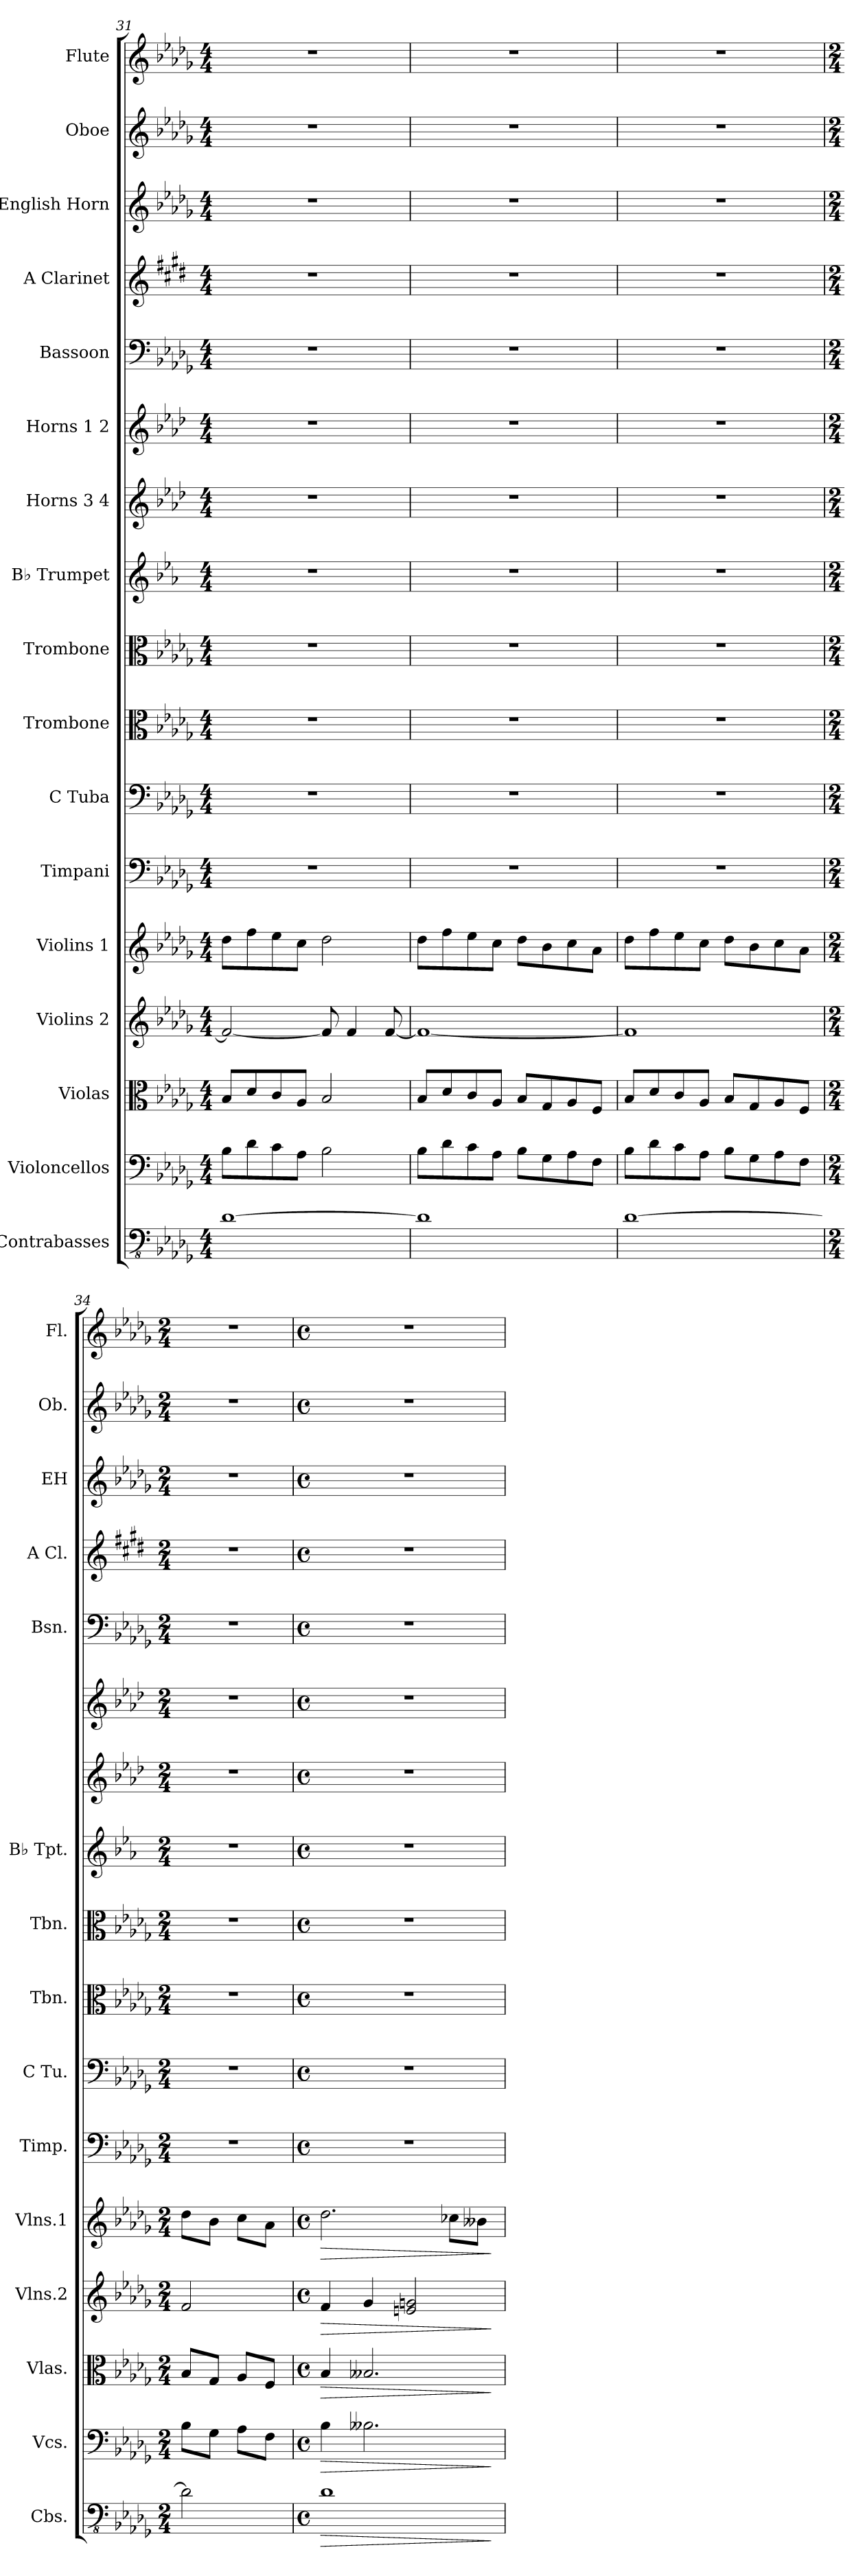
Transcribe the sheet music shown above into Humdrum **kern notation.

**kern	**dynam	**kern	**dynam	**kern	**dynam	**kern	**dynam	**kern	**dynam	**kern	**kern	**kern	**kern	**kern	**kern	**kern	**kern	**kern	**kern	**kern	**kern
*part17	*part17	*part16	*part16	*part15	*part15	*part14	*part14	*part13	*part13	*part12	*part11	*part10	*part9	*part8	*part7	*part6	*part5	*part4	*part3	*part2	*part1
*staff17	*staff17	*staff16	*staff16	*staff15	*staff15	*staff14	*staff14	*staff13	*staff13	*staff12	*staff11	*staff10	*staff9	*staff8	*staff7	*staff6	*staff5	*staff4	*staff3	*staff2	*staff1
*I"Contrabasses	*	*I"Violoncellos	*	*I"Violas	*	*I"Violins 2	*	*I"Violins 1	*	*I"Timpani	*I"C Tuba	*I"Trombone	*I"Trombone	*I"B♭ Trumpet	*I"Horns 3 4	*I"Horns 1 2	*I"Bassoon	*I"A Clarinet	*I"English Horn	*I"Oboe	*I"Flute
*I'Cbs.	*	*I'Vcs.	*	*I'Vlas.	*	*I'Vlns.2	*	*I'Vlns.1	*	*I'Timp.	*I'C Tu.	*I'Tbn.	*I'Tbn.	*I'B♭ Tpt.	*	*	*I'Bsn.	*I'A Cl.	*I'EH	*I'Ob.	*I'Fl.
!!LO:PB:g=z
*clefFv4	*	*clefF4	*	*clefC3	*	*clefG2	*	*clefG2	*	*clefF4	*clefF4	*clefC3	*clefC3	*clefG2	*clefG2	*clefG2	*clefF4	*clefG2	*clefG2	*clefG2	*clefG2
*	*	*	*	*	*	*	*	*	*	*	*	*	*	*ITrd1c2	*ITrd4c7	*ITrd4c7	*	*ITrd2c3	*	*	*
*k[b-e-a-d-g-]	*	*k[b-e-a-d-g-]	*	*k[b-e-a-d-g-]	*	*k[b-e-a-d-g-]	*	*k[b-e-a-d-g-]	*	*k[b-e-a-d-g-]	*k[b-e-a-d-g-]	*k[b-e-a-d-g-]	*k[b-e-a-d-g-]	*k[b-e-a-d-g-]	*k[b-e-a-d-g-]	*k[b-e-a-d-g-]	*k[b-e-a-d-g-]	*k[f#c#g#d#a#e#b#]	*k[b-e-a-d-g-]	*k[b-e-a-d-g-]	*k[b-e-a-d-g-]
*M4/4	*	*M4/4	*	*M4/4	*	*M4/4	*	*M4/4	*	*M4/4	*M4/4	*M4/4	*M4/4	*M4/4	*M4/4	*M4/4	*M4/4	*M4/4	*M4/4	*M4/4	*M4/4
=31	=31	=31	=31	=31	=31	=31	=31	=31	=31	=31	=31	=31	=31	=31	=31	=31	=31	=31	=31	=31	=31
[1D-	.	8B-\L	.	8B-/L	.	2f/_	.	8dd-\L	.	1r	1r	1r	1r	1r	1r	1r	1r	1r	1r	1r	1r
.	.	8d-\	.	8d-/	.	.	.	8ff\	.	.	.	.	.	.	.	.	.	.	.	.	.
.	.	8c\	.	8c/	.	.	.	8ee-\	.	.	.	.	.	.	.	.	.	.	.	.	.
.	.	8A-\J	.	8A-/J	.	.	.	8cc\J	.	.	.	.	.	.	.	.	.	.	.	.	.
.	.	2B-\	.	2B-/	.	8f/]	.	2dd-\	.	.	.	.	.	.	.	.	.	.	.	.	.
.	.	.	.	.	.	4f/	.	.	.	.	.	.	.	.	.	.	.	.	.	.	.
.	.	.	.	.	.	[8f/	.	.	.	.	.	.	.	.	.	.	.	.	.	.	.
=32	=32	=32	=32	=32	=32	=32	=32	=32	=32	=32	=32	=32	=32	=32	=32	=32	=32	=32	=32	=32	=32
1D-]	.	8B-\L	.	8B-/L	.	1f_	.	8dd-\L	.	1r	1r	1r	1r	1r	1r	1r	1r	1r	1r	1r	1r
.	.	8d-\	.	8d-/	.	.	.	8ff\	.	.	.	.	.	.	.	.	.	.	.	.	.
.	.	8c\	.	8c/	.	.	.	8ee-\	.	.	.	.	.	.	.	.	.	.	.	.	.
.	.	8A-\J	.	8A-/J	.	.	.	8cc\J	.	.	.	.	.	.	.	.	.	.	.	.	.
.	.	8B-\L	.	8B-/L	.	.	.	8dd-\L	.	.	.	.	.	.	.	.	.	.	.	.	.
.	.	8G-\	.	8G-/	.	.	.	8b-\	.	.	.	.	.	.	.	.	.	.	.	.	.
.	.	8A-\	.	8A-/	.	.	.	8cc\	.	.	.	.	.	.	.	.	.	.	.	.	.
.	.	8F\J	.	8F/J	.	.	.	8a-\J	.	.	.	.	.	.	.	.	.	.	.	.	.
=33	=33	=33	=33	=33	=33	=33	=33	=33	=33	=33	=33	=33	=33	=33	=33	=33	=33	=33	=33	=33	=33
[1D-	.	8B-\L	.	8B-/L	.	1f]	.	8dd-\L	.	1r	1r	1r	1r	1r	1r	1r	1r	1r	1r	1r	1r
.	.	8d-\	.	8d-/	.	.	.	8ff\	.	.	.	.	.	.	.	.	.	.	.	.	.
.	.	8c\	.	8c/	.	.	.	8ee-\	.	.	.	.	.	.	.	.	.	.	.	.	.
.	.	8A-\J	.	8A-/J	.	.	.	8cc\J	.	.	.	.	.	.	.	.	.	.	.	.	.
.	.	8B-\L	.	8B-/L	.	.	.	8dd-\L	.	.	.	.	.	.	.	.	.	.	.	.	.
.	.	8G-\	.	8G-/	.	.	.	8b-\	.	.	.	.	.	.	.	.	.	.	.	.	.
.	.	8A-\	.	8A-/	.	.	.	8cc\	.	.	.	.	.	.	.	.	.	.	.	.	.
.	.	8F\J	.	8F/J	.	.	.	8a-\J	.	.	.	.	.	.	.	.	.	.	.	.	.
=34	=34	=34	=34	=34	=34	=34	=34	=34	=34	=34	=34	=34	=34	=34	=34	=34	=34	=34	=34	=34	=34
*M2/4	*	*M2/4	*	*M2/4	*	*M2/4	*	*M2/4	*	*M2/4	*M2/4	*M2/4	*M2/4	*M2/4	*M2/4	*M2/4	*M2/4	*M2/4	*M2/4	*M2/4	*M2/4
2D-\]	.	8B-\L	.	8B-/L	.	2f/	.	8dd-\L	.	2r	2r	2r	2r	2r	2r	2r	2r	2r	2r	2r	2r
.	.	8G-\J	.	8G-/J	.	.	.	8b-\J	.	.	.	.	.	.	.	.	.	.	.	.	.
.	.	8A-\L	.	8A-/L	.	.	.	8cc\L	.	.	.	.	.	.	.	.	.	.	.	.	.
.	.	8F\J	.	8F/J	.	.	.	8a-\J	.	.	.	.	.	.	.	.	.	.	.	.	.
!!LO:PB:g=z
=35	=35	=35	=35	=35	=35	=35	=35	=35	=35	=35	=35	=35	=35	=35	=35	=35	=35	=35	=35	=35	=35
*M4/4	*	*M4/4	*	*M4/4	*	*M4/4	*	*M4/4	*	*M4/4	*M4/4	*M4/4	*M4/4	*M4/4	*M4/4	*M4/4	*M4/4	*M4/4	*M4/4	*M4/4	*M4/4
*met(c)	*	*met(c)	*	*met(c)	*	*met(c)	*	*met(c)	*	*met(c)	*met(c)	*met(c)	*met(c)	*met(c)	*met(c)	*met(c)	*met(c)	*met(c)	*met(c)	*met(c)	*met(c)
!	!LO:HP:b	!	!LO:HP:b	!	!LO:HP:b	!	!LO:HP:b	!	!LO:HP:b	!	!	!	!	!	!	!	!	!	!	!	!
1D-	>	4B-\	>	4B-/	>	4f/	>	2.dd-\	>	1r	1r	1r	1r	1r	1r	1r	1r	1r	1r	1r	1r
.	.	2.B--X\	.	2.B--X/	.	4g-/	.	.	.	.	.	.	.	.	.	.	.	.	.	.	.
.	.	.	.	.	.	2en/ 2gn/	.	.	.	.	.	.	.	.	.	.	.	.	.	.	.
.	.	.	.	.	.	.	.	8cc-X\L	.	.	.	.	.	.	.	.	.	.	.	.	.
.	.	.	.	.	.	.	.	8b--X\J	.	.	.	.	.	.	.	.	.	.	.	.	.
.	]	.	]	.	]	.	]	.	]	.	.	.	.	.	.	.	.	.	.	.	.
=	=	=	=	=	=	=	=	=	=	=	=	=	=	=	=	=	=	=	=	=	=
*-	*-	*-	*-	*-	*-	*-	*-	*-	*-	*-	*-	*-	*-	*-	*-	*-	*-	*-	*-	*-	*-
